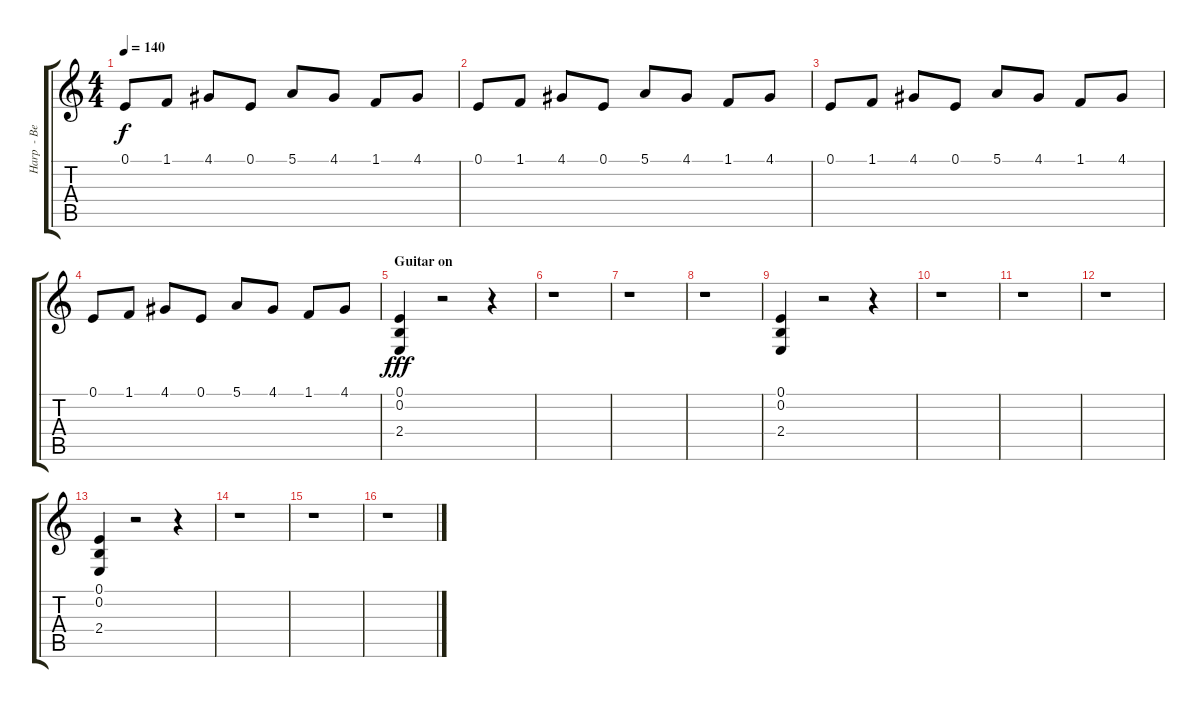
\track ("Harp  - Bells" "Harp  - Be") {instrument orchestralharp}
\staff {score tabs}
\tuning (E4 B3 G3 D3 A2 E2) {hide}
\ts (4 4)
\tempo 140
\clef g2
\ks c
0.1.8{dy f} 1.1.8 4.1.8 0.1.8 5.1.8 4.1.8 1.1.8 4.1.8 |
0.1.8 1.1.8 4.1.8 0.1.8 5.1.8 4.1.8 1.1.8 4.1.8 |
0.1.8 1.1.8 4.1.8 0.1.8 5.1.8 4.1.8 1.1.8 4.1.8 |
0.1.8 1.1.8 4.1.8 0.1.8 5.1.8 4.1.8 1.1.8 4.1.8 |
\section ("" "Guitar on")
(0.1 0.2 2.4).4{dy fff instrument tubularbells} r.2 r.4 |
r.1 |
r.1 |
r.1 |
(0.1 0.2 2.4).4{instrument tubularbells} r.2 r.4 |
r.1 |
r.1 |
r.1 |
(0.1 0.2 2.4).4{instrument tubularbells} r.2 r.4 |
r.1 |
r.1 |
r.1
